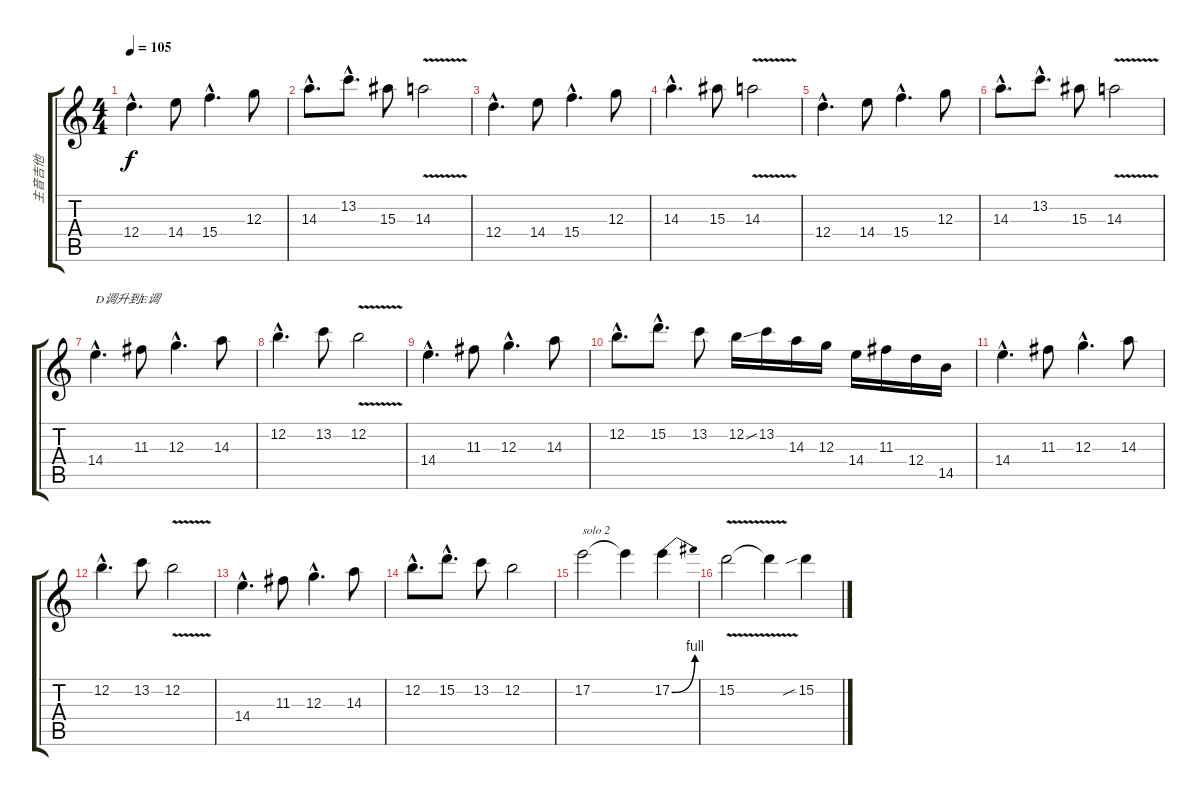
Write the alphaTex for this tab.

\track ("主音吉他" "主音吉他") {instrument overdrivenguitar}
\staff {score tabs}
\tuning (E4 B3 G3 D3 A2 E2) {hide}
\ts (4 4)
\tempo 105
\clef g2
\ks c
12.4{hac}.4{d dy f} 14.4.8 15.4{hac}.4{d} 12.3.8 |
14.3{hac}.8{d} 13.2{hac}.8{d} 15.3.8 14.3{v}.2 |
12.4{hac}.4{d} 14.4.8 15.4{hac}.4{d} 12.3.8 |
14.3{hac}.4{d} 15.3.8 14.3{v}.2 |
12.4{hac}.4{d} 14.4.8 15.4{hac}.4{d} 12.3.8 |
14.3{hac}.8{d} 13.2{hac}.8{d} 15.3.8 14.3{v}.2 |
14.4{hac}.4{d txt "D调升到E调"} 11.3.8 12.3{hac}.4{d} 14.3.8 |
12.2{hac}.4{d} 13.2.8 12.2{v}.2 |
14.4{hac}.4{d} 11.3.8 12.3{hac}.4{d} 14.3.8 |
12.2{hac}.8{d} 15.2{hac}.8{d} 13.2.8 12.2{ss}.16 13.2.16 14.3.16 12.3.16 14.4.16 11.3.16 12.4.16 14.5.16 |
14.4{hac}.4{d} 11.3.8 12.3{hac}.4{d} 14.3.8 |
12.2{hac}.4{d} 13.2.8 12.2{v}.2 |
14.4{hac}.4{d} 11.3.8 12.3{hac}.4{d} 14.3.8 |
12.2{hac}.8{d} 15.2{hac}.8{d} 13.2.8 12.2.2 |
\section ("" "")
17.2.2{txt "solo 2"} 17.2{t}.4 17.2{be (bend 0 0 60 4)}.4 |
15.2{v}.2 15.2{t}.4 15.2{sib}.4
